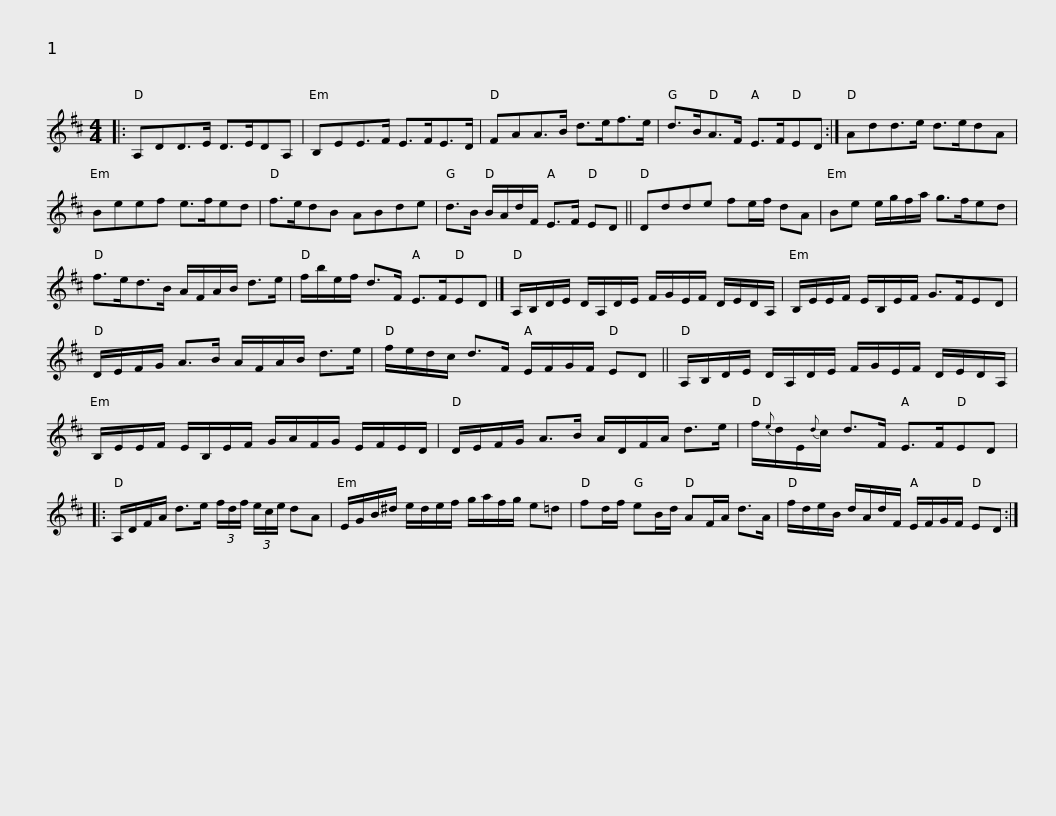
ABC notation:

X:1
L:1/8
M:4/4
I:linebreak $
K:D
V:1 treble
V:1
|: A,DD>E D>EDA, | B,EE>F E>FE>D | FAA>B d>ef>e | d>BA>F E>FED :|$ Add>e d>edA | %5
 Beef e>fed | f>edB ABde | d>B B/A/d/F/ E>F ED || Ddde fe/f/ dA |$ Be e/g/f/a/ g>fed | %10
 f>ed>B A/F/A/B/ d>e | f/b/e/f/ d>F E>FED |]$ A,/B,/D/E/ D/A,/D/E/ F/G/E/F/ D/E/D/A,/ | B,/E/E/F/ E/B,/E/F/ G>FED | D/E/F/G/ A>B A/F/A/B/ d>e |$ %15
 f/e/d/c/ d>F E/F/G/F/ ED || A,/B,/D/E/ D/A,/D/E/ F/G/E/F/ D/E/D/A,/ | B,/E/E/F/ E/B,/E/F/ G/A/F/G/ E/F/E/D/ |$ D/E/F/G/ A>B A/D/F/A/ d>e | f/{e}d/E/{d}c/ d>F E>FED |: %20
 A,/D/F/A/ d>e (3f/d/f/ (3e/c/e/ dA |$ E/G/B/^d/ e/d/e/f/ g/a/f/g/ e=d | fd/f/ eB/d/ AF/A/ d>A | f/d/e/B/ d/A/d/F/ E/F/G/F/ ED :| %24
